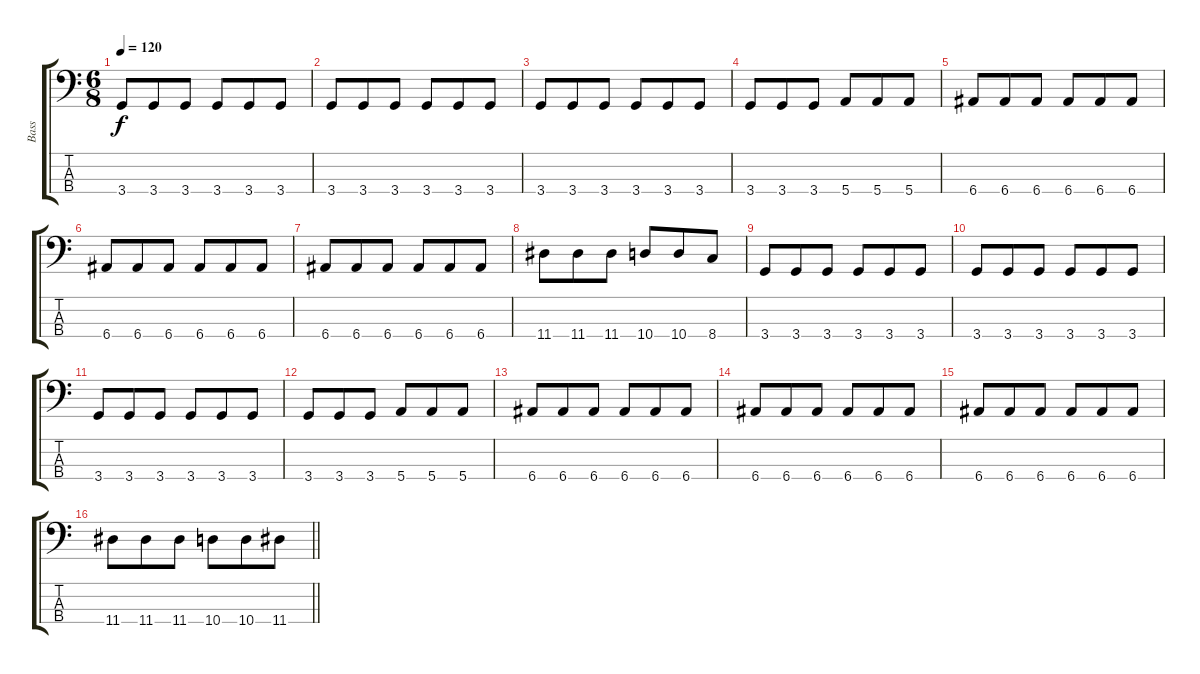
\track ("Bass" "Bass") {instrument electricbassfinger}
\staff {score tabs}
\tuning (G2 D2 A1 E1) {hide}
\ts (6 8)
\tempo 120
\clef f4
\ks c
3.4.8{dy f} 3.4.8 3.4.8 3.4.8 3.4.8 3.4.8 |
3.4.8 3.4.8 3.4.8 3.4.8 3.4.8 3.4.8 |
3.4.8 3.4.8 3.4.8 3.4.8 3.4.8 3.4.8 |
3.4.8 3.4.8 3.4.8 5.4.8 5.4.8 5.4.8 |
6.4.8 6.4.8 6.4.8 6.4.8 6.4.8 6.4.8 |
6.4.8 6.4.8 6.4.8 6.4.8 6.4.8 6.4.8 |
6.4.8 6.4.8 6.4.8 6.4.8 6.4.8 6.4.8 |
11.4.8 11.4.8 11.4.8 10.4.8 10.4.8 8.4.8 |
3.4.8 3.4.8 3.4.8 3.4.8 3.4.8 3.4.8 |
3.4.8 3.4.8 3.4.8 3.4.8 3.4.8 3.4.8 |
3.4.8 3.4.8 3.4.8 3.4.8 3.4.8 3.4.8 |
3.4.8 3.4.8 3.4.8 5.4.8 5.4.8 5.4.8 |
6.4.8 6.4.8 6.4.8 6.4.8 6.4.8 6.4.8 |
6.4.8 6.4.8 6.4.8 6.4.8 6.4.8 6.4.8 |
6.4.8 6.4.8 6.4.8 6.4.8 6.4.8 6.4.8 |
\barLineRight lightlight
11.4.8 11.4.8 11.4.8 10.4.8 10.4.8 11.4.8
